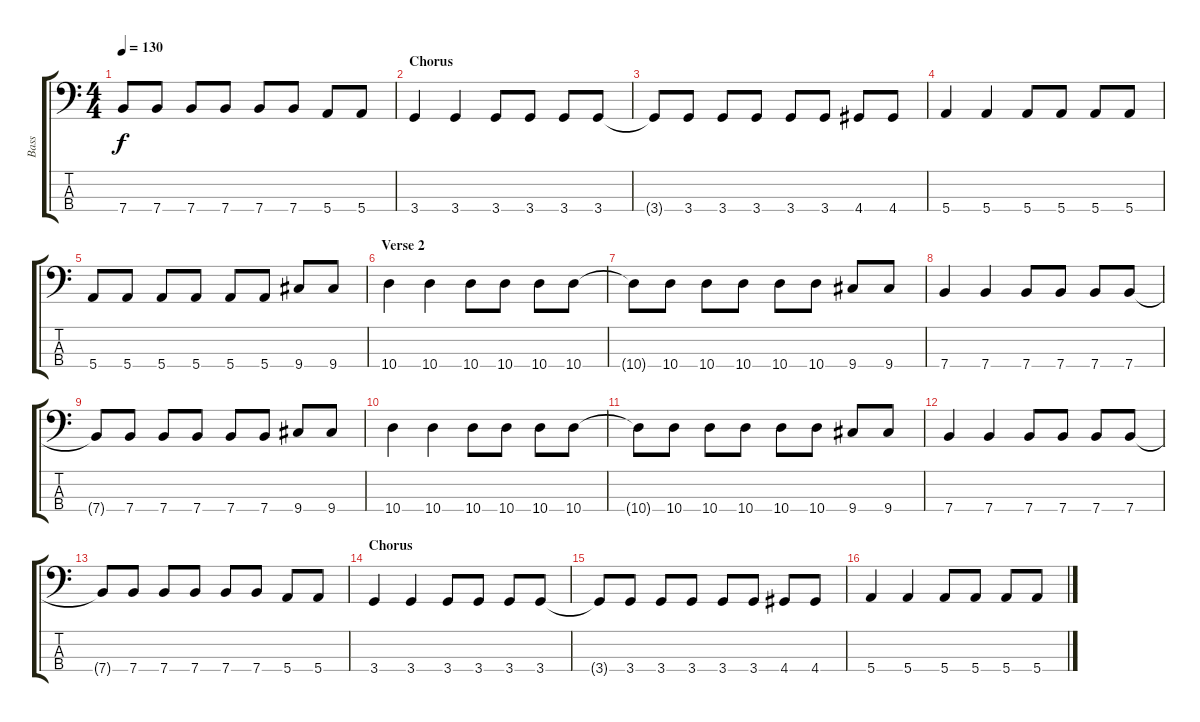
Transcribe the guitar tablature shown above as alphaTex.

\track ("Bass" "Bass") {instrument electricbassfinger}
\staff {score tabs}
\tuning (G2 D2 A1 E1) {hide}
\ts (4 4)
\tempo 130
\clef f4
\ks c
7.4{t}.8{dy f} 7.4.8 7.4.8 7.4.8 7.4.8 7.4.8 5.4.8 5.4.8 |
\section ("" "Chorus")
3.4.4 3.4.4 3.4.8 3.4.8 3.4.8 3.4.8 |
3.4{t}.8 3.4.8 3.4.8 3.4.8 3.4.8 3.4.8 4.4.8 4.4.8 |
5.4.4 5.4.4 5.4.8 5.4.8 5.4.8 5.4.8 |
5.4.8 5.4.8 5.4.8 5.4.8 5.4.8 5.4.8 9.4.8 9.4.8 |
\section ("" "Verse 2")
10.4.4 10.4.4 10.4.8 10.4.8 10.4.8 10.4.8 |
10.4{t}.8 10.4.8 10.4.8 10.4.8 10.4.8 10.4.8 9.4.8 9.4.8 |
7.4.4 7.4.4 7.4.8 7.4.8 7.4.8 7.4.8 |
7.4{t}.8 7.4.8 7.4.8 7.4.8 7.4.8 7.4.8 9.4.8 9.4.8 |
10.4.4 10.4.4 10.4.8 10.4.8 10.4.8 10.4.8 |
10.4{t}.8 10.4.8 10.4.8 10.4.8 10.4.8 10.4.8 9.4.8 9.4.8 |
7.4.4 7.4.4 7.4.8 7.4.8 7.4.8 7.4.8 |
7.4{t}.8 7.4.8 7.4.8 7.4.8 7.4.8 7.4.8 5.4.8 5.4.8 |
\section ("" "Chorus")
3.4.4 3.4.4 3.4.8 3.4.8 3.4.8 3.4.8 |
3.4{t}.8 3.4.8 3.4.8 3.4.8 3.4.8 3.4.8 4.4.8 4.4.8 |
5.4.4 5.4.4 5.4.8 5.4.8 5.4.8 5.4.8
